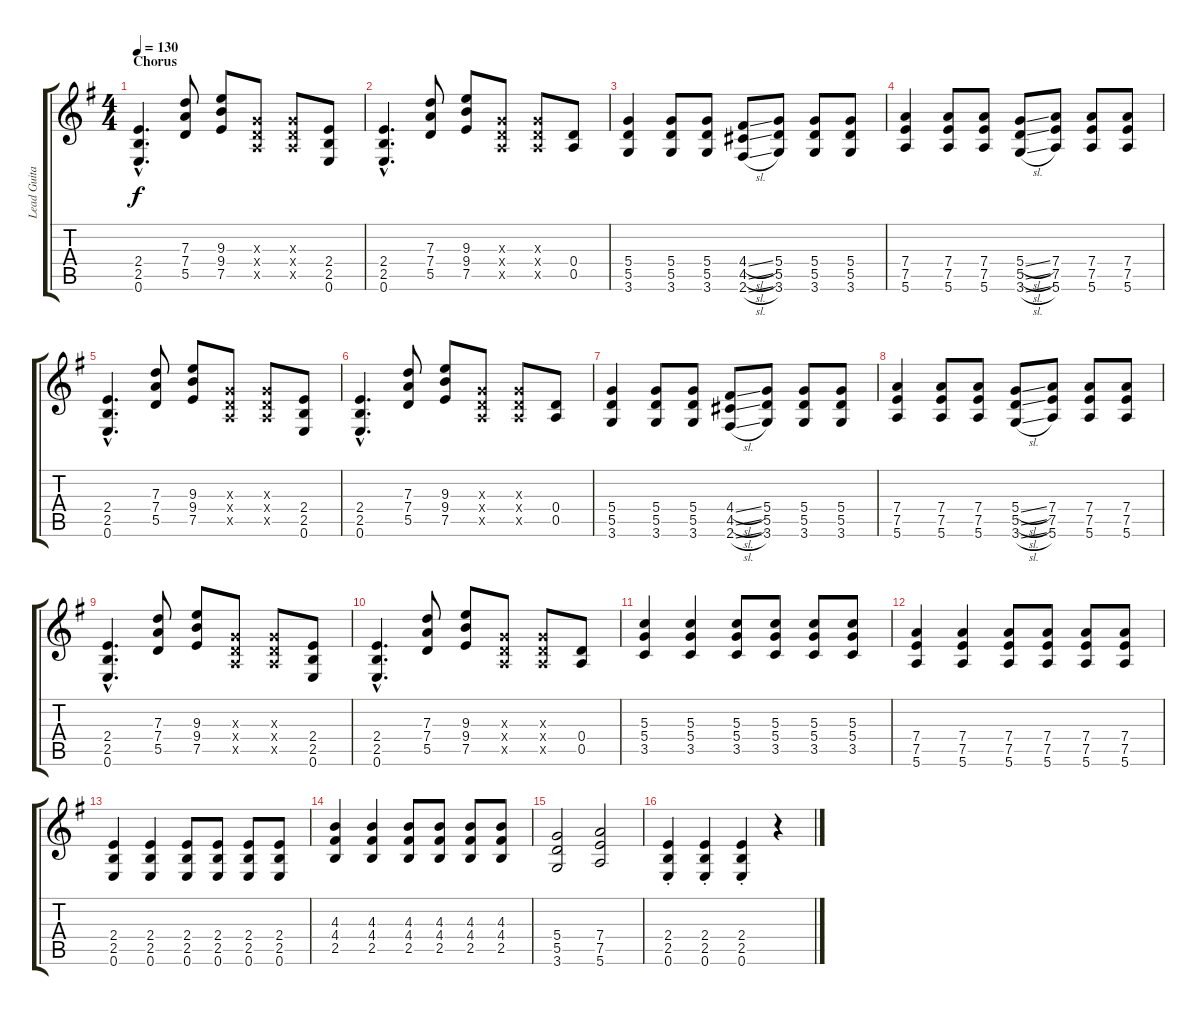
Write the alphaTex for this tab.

\track ("Lead Guitar" "Lead Guita") {instrument overdrivenguitar}
\staff {score tabs}
\tuning (E4 B3 G3 D3 A2 E2) {hide}
\ts (4 4)
\section ("" "Chorus")
\tempo 130
\clef g2
\ks g
(2.4{hac} 2.5{hac} 0.6{hac}).4{d dy f} (7.3 7.4 5.5).8 (9.3 9.4 7.5).8 (0.3{x} 0.4{x} 0.5{x}).8 (0.3{x} 0.4{x} 0.5{x}).8 (2.4 2.5 0.6).8 |
(2.4{hac} 2.5{hac} 0.6{hac}).4{d} (7.3 7.4 5.5).8 (9.3 9.4 7.5).8 (0.3{x} 0.4{x} 0.5{x}).8 (0.3{x} 0.4{x} 0.5{x}).8 (0.4 0.5).8 |
(5.4 5.5 3.6).4 (5.4 5.5 3.6).8 (5.4 5.5 3.6).8 (4.4{sl} 4.5{sl} 2.6{sl}).8 (5.4 5.5 3.6).8 (5.4 5.5 3.6).8 (5.4 5.5 3.6).8 |
(7.4 7.5 5.6).4 (7.4 7.5 5.6).8 (7.4 7.5 5.6).8 (5.4{sl} 5.5{sl} 3.6{sl}).8 (7.4 7.5 5.6).8 (7.4 7.5 5.6).8 (7.4 7.5 5.6).8 |
(2.4{hac} 2.5{hac} 0.6{hac}).4{d} (7.3 7.4 5.5).8 (9.3 9.4 7.5).8 (0.3{x} 0.4{x} 0.5{x}).8 (0.3{x} 0.4{x} 0.5{x}).8 (2.4 2.5 0.6).8 |
(2.4{hac} 2.5{hac} 0.6{hac}).4{d} (7.3 7.4 5.5).8 (9.3 9.4 7.5).8 (0.3{x} 0.4{x} 0.5{x}).8 (0.3{x} 0.4{x} 0.5{x}).8 (0.4 0.5).8 |
(5.4 5.5 3.6).4 (5.4 5.5 3.6).8 (5.4 5.5 3.6).8 (4.4{sl} 4.5{sl} 2.6{sl}).8 (5.4 5.5 3.6).8 (5.4 5.5 3.6).8 (5.4 5.5 3.6).8 |
(7.4 7.5 5.6).4 (7.4 7.5 5.6).8 (7.4 7.5 5.6).8 (5.4{sl} 5.5{sl} 3.6{sl}).8 (7.4 7.5 5.6).8 (7.4 7.5 5.6).8 (7.4 7.5 5.6).8 |
(2.4{hac} 2.5{hac} 0.6{hac}).4{d} (7.3 7.4 5.5).8 (9.3 9.4 7.5).8 (0.3{x} 0.4{x} 0.5{x}).8 (0.3{x} 0.4{x} 0.5{x}).8 (2.4 2.5 0.6).8 |
(2.4{hac} 2.5{hac} 0.6{hac}).4{d} (7.3 7.4 5.5).8 (9.3 9.4 7.5).8 (0.3{x} 0.4{x} 0.5{x}).8 (0.3{x} 0.4{x} 0.5{x}).8 (0.4 0.5).8 |
(5.3 5.4 3.5).4 (5.3 5.4 3.5).4 (5.3 5.4 3.5).8 (5.3 5.4 3.5).8 (5.3 5.4 3.5).8 (5.3 5.4 3.5).8 |
(7.4 7.5 5.6).4 (7.4 7.5 5.6).4 (7.4 7.5 5.6).8 (7.4 7.5 5.6).8 (7.4 7.5 5.6).8 (7.4 7.5 5.6).8 |
(2.4 2.5 0.6).4 (2.4 2.5 0.6).4 (2.4 2.5 0.6).8 (2.4 2.5 0.6).8 (2.4 2.5 0.6).8 (2.4 2.5 0.6).8 |
(4.3 4.4 2.5).4 (4.3 4.4 2.5).4 (4.3 4.4 2.5).8 (4.3 4.4 2.5).8 (4.3 4.4 2.5).8 (4.3 4.4 2.5).8 |
(5.4 5.5 3.6).2 (7.4 7.5 5.6).2 |
(2.4{st} 2.5{st} 0.6{st}).4 (2.4{st} 2.5{st} 0.6{st}).4 (2.4{st} 2.5{st} 0.6{st}).4 r.4
